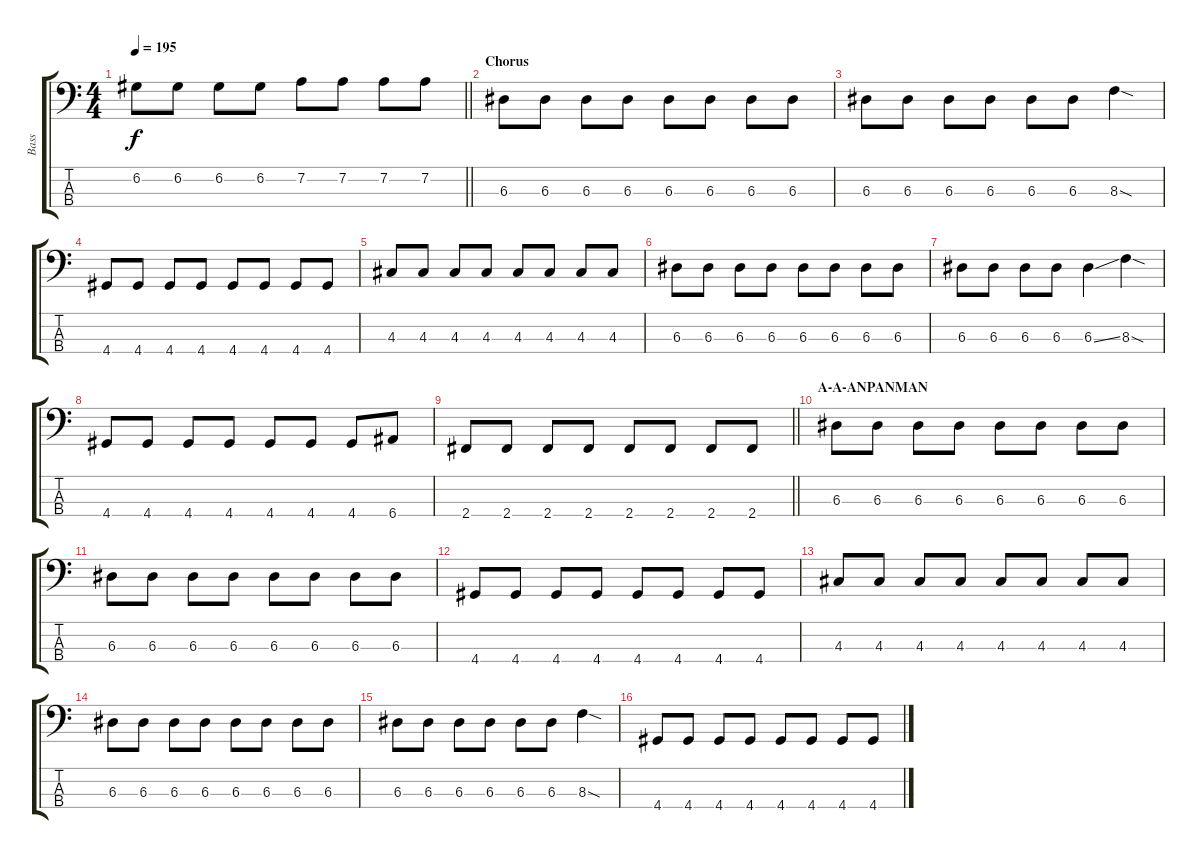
\track ("Bass" "Bass") {instrument electricbasspick}
\staff {score tabs}
\tuning (G2 D2 A1 E1) {hide}
\ts (4 4)
\tempo 195
\clef f4
\barLineRight lightlight
\ks c
6.2.8{dy f} 6.2.8 6.2.8 6.2.8 7.2.8 7.2.8 7.2.8 7.2.8 |
\section ("" "Chorus")
6.3.8 6.3.8 6.3.8 6.3.8 6.3.8 6.3.8 6.3.8 6.3.8 |
6.3.8 6.3.8 6.3.8 6.3.8 6.3.8 6.3.8 8.3{sod}.4 |
4.4.8 4.4.8 4.4.8 4.4.8 4.4.8 4.4.8 4.4.8 4.4.8 |
4.3.8 4.3.8 4.3.8 4.3.8 4.3.8 4.3.8 4.3.8 4.3.8 |
6.3.8 6.3.8 6.3.8 6.3.8 6.3.8 6.3.8 6.3.8 6.3.8 |
6.3.8 6.3.8 6.3.8 6.3.8 6.3{ss}.4 8.3{sod}.4 |
4.4.8 4.4.8 4.4.8 4.4.8 4.4.8 4.4.8 4.4.8 6.4.8 |
\barLineRight lightlight
2.4.8 2.4.8 2.4.8 2.4.8 2.4.8 2.4.8 2.4.8 2.4.8 |
\section ("" "A-A-ANPANMAN")
6.3.8 6.3.8 6.3.8 6.3.8 6.3.8 6.3.8 6.3.8 6.3.8 |
6.3.8 6.3.8 6.3.8 6.3.8 6.3.8 6.3.8 6.3.8 6.3.8 |
4.4.8 4.4.8 4.4.8 4.4.8 4.4.8 4.4.8 4.4.8 4.4.8 |
4.3.8 4.3.8 4.3.8 4.3.8 4.3.8 4.3.8 4.3.8 4.3.8 |
6.3.8 6.3.8 6.3.8 6.3.8 6.3.8 6.3.8 6.3.8 6.3.8 |
6.3.8 6.3.8 6.3.8 6.3.8 6.3.8 6.3.8 8.3{sod}.4 |
4.4.8 4.4.8 4.4.8 4.4.8 4.4.8 4.4.8 4.4.8 4.4.8
